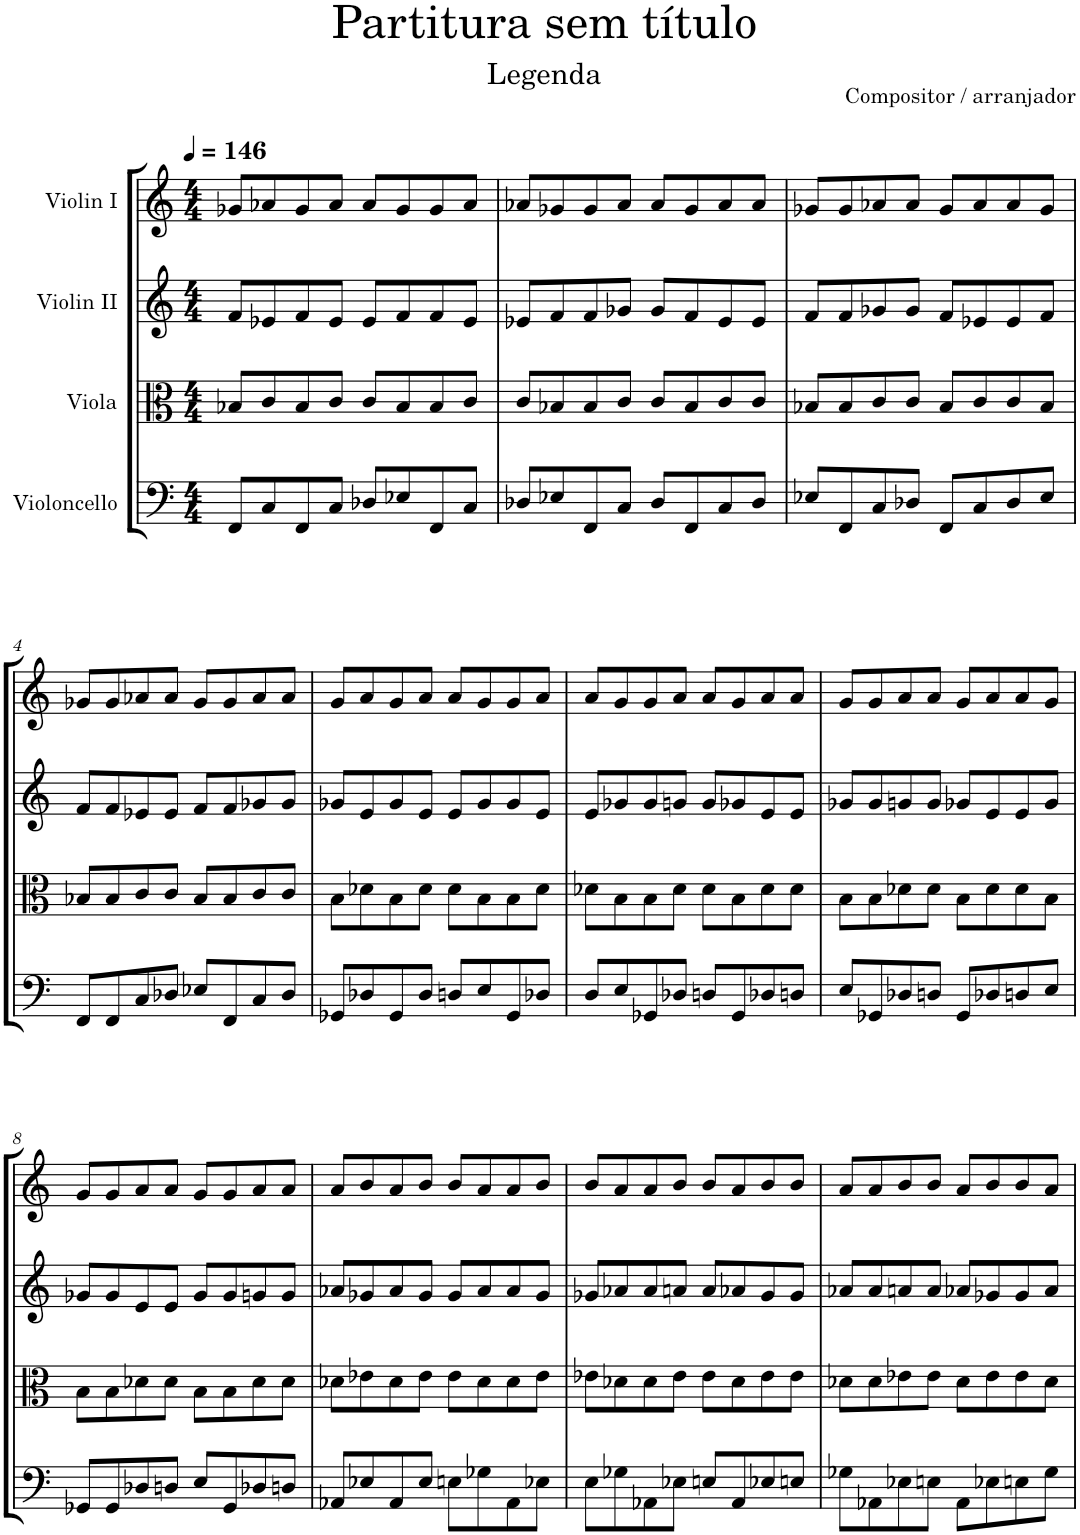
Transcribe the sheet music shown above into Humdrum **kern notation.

**kern	**kern	**kern	**kern
*part4	*part3	*part2	*part1
*staff4	*staff3	*staff2	*staff1
*I"Violoncello	*I"Viola	*I"Violin II	*I"Violin I
*I'Vc	*I'Vla	*I'Vln	*I'Vln
*clefF4	*clefC3	*clefG2	*clefG2
*k[]	*k[]	*k[]	*k[]
*M4/4	*M4/4	*M4/4	*M4/4
*MM146	*MM146	*MM146	*MM146
=1	=1	=1	=1
8FF/L	8B-X/L	8f/L	8g-X/L
8C/	8c/	8e-X/	8a-X/
8FF/	8B-/	8f/	8g-/
8C/J	8c/J	8e-/J	8a-/J
8D-X/L	8c/L	8e-/L	8a-/L
8E-X/	8B-/	8f/	8g-/
8FF/	8B-/	8f/	8g-/
8C/J	8c/J	8e-/J	8a-/J
=2	=2	=2	=2
8D-X/L	8c/L	8e-X/L	8a-X/L
8E-X/	8B-X/	8f/	8g-X/
8FF/	8B-/	8f/	8g-/
8C/J	8c/J	8g-X/J	8a-/J
8D-/L	8c/L	8g-/L	8a-/L
8FF/	8B-/	8f/	8g-/
8C/	8c/	8e-/	8a-/
8D-/J	8c/J	8e-/J	8a-/J
=3	=3	=3	=3
8E-X/L	8B-X/L	8f/L	8g-X/L
8FF/	8B-/	8f/	8g-/
8C/	8c/	8g-X/	8a-X/
8D-X/J	8c/J	8g-/J	8a-/J
8FF/L	8B-/L	8f/L	8g-/L
8C/	8c/	8e-X/	8a-/
8D-/	8c/	8e-/	8a-/
8E-/J	8B-/J	8f/J	8g-/J
!!LO:LB:g=z
=4	=4	=4	=4
8FF/L	8B-X/L	8f/L	8g-X/L
8FF/	8B-/	8f/	8g-/
8C/	8c/	8e-X/	8a-X/
8D-X/J	8c/J	8e-/J	8a-/J
8E-X/L	8B-/L	8f/L	8g-/L
8FF/	8B-/	8f/	8g-/
8C/	8c/	8g-X/	8a-/
8D-/J	8c/J	8g-/J	8a-/J
=5	=5	=5	=5
8GG-X/L	8B\L	8g-X/L	8g/L
8D-X/	8d-X\	8e/	8a/
8GG-/	8B\	8g-/	8g/
8D-/J	8d-\J	8e/J	8a/J
8Dn/L	8d-\L	8e/L	8a/L
8E/	8B\	8g-/	8g/
8GG-/	8B\	8g-/	8g/
8D-X/J	8d-\J	8e/J	8a/J
=6	=6	=6	=6
8D/L	8d-X\L	8e/L	8a/L
8E/	8B\	8g-X/	8g/
8GG-X/	8B\	8g-/	8g/
8D-X/J	8d-\J	8gn/J	8a/J
8Dn/L	8d-\L	8g/L	8a/L
8GG-/	8B\	8g-X/	8g/
8D-X/	8d-\	8e/	8a/
8Dn/J	8d-\J	8e/J	8a/J
=7	=7	=7	=7
8E/L	8B\L	8g-X/L	8g/L
8GG-X/	8B\	8g-/	8g/
8D-X/	8d-X\	8gn/	8a/
8Dn/J	8d-\J	8g/J	8a/J
8GG-/L	8B\L	8g-X/L	8g/L
8D-X/	8d-\	8e/	8a/
8Dn/	8d-\	8e/	8a/
8E/J	8B\J	8g-/J	8g/J
!!LO:LB:g=z
=8	=8	=8	=8
8GG-X/L	8B\L	8g-X/L	8g/L
8GG-/	8B\	8g-/	8g/
8D-X/	8d-X\	8e/	8a/
8Dn/J	8d-\J	8e/J	8a/J
8E/L	8B\L	8g-/L	8g/L
8GG-/	8B\	8g-/	8g/
8D-X/	8d-\	8gn/	8a/
8Dn/J	8d-\J	8g/J	8a/J
=9	=9	=9	=9
8AA-X/L	8d-X\L	8a-X/L	8a/L
8E-X/	8e-X\	8g-X/	8b/
8AA-/	8d-\	8a-/	8a/
8E-/J	8e-\J	8g-/J	8b/J
8En\L	8e-\L	8g-/L	8b/L
8G-X\	8d-\	8a-/	8a/
8AA-\	8d-\	8a-/	8a/
8E-X\J	8e-\J	8g-/J	8b/J
=10	=10	=10	=10
8E\L	8e-X\L	8g-X/L	8b/L
8G-X\	8d-X\	8a-X/	8a/
8AA-X\	8d-\	8a-/	8a/
8E-X\J	8e-\J	8an/J	8b/J
8En/L	8e-\L	8a/L	8b/L
8AA-/	8d-\	8a-X/	8a/
8E-X/	8e-\	8g-/	8b/
8En/J	8e-\J	8g-/J	8b/J
=11	=11	=11	=11
8G-X\L	8d-X\L	8a-X/L	8a/L
8AA-X\	8d-\	8a-/	8a/
8E-X\	8e-X\	8an/	8b/
8En\J	8e-\J	8a/J	8b/J
8AA-\L	8d-\L	8a-X/L	8a/L
8E-X\	8e-\	8g-X/	8b/
8En\	8e-\	8g-/	8b/
8G-\J	8d-\J	8a-/J	8a/J
=	=	=	=
*-	*-	*-	*-
